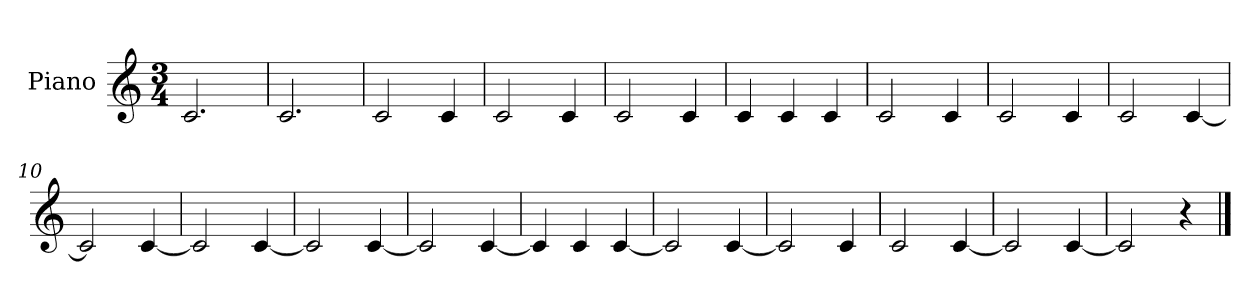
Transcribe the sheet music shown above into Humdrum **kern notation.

**kern
*part1
*staff1
*I"Piano
*I'Pno.
*clefG2
*k[]
*M3/4
*MM90
=1
2.c/
=2
2.c/
=3
2c/
4c/
=4
2c/
4c/
=5
2c/
4c/
=6
4c/
4c/
4c/
=7
2c/
4c/
=8
2c/
4c/
=9
2c/
[4c/
=10
2c/]
[4c/
=11
2c/]
[4c/
=12
2c/]
[4c/
=13
2c/]
[4c/
=14
4c/]
4c/
[4c/
=15
2c/]
[4c/
=16
2c/]
4c/
=17
2c/
[4c/
=18
2c/]
[4c/
=19
2c/]
4r
==
*-
